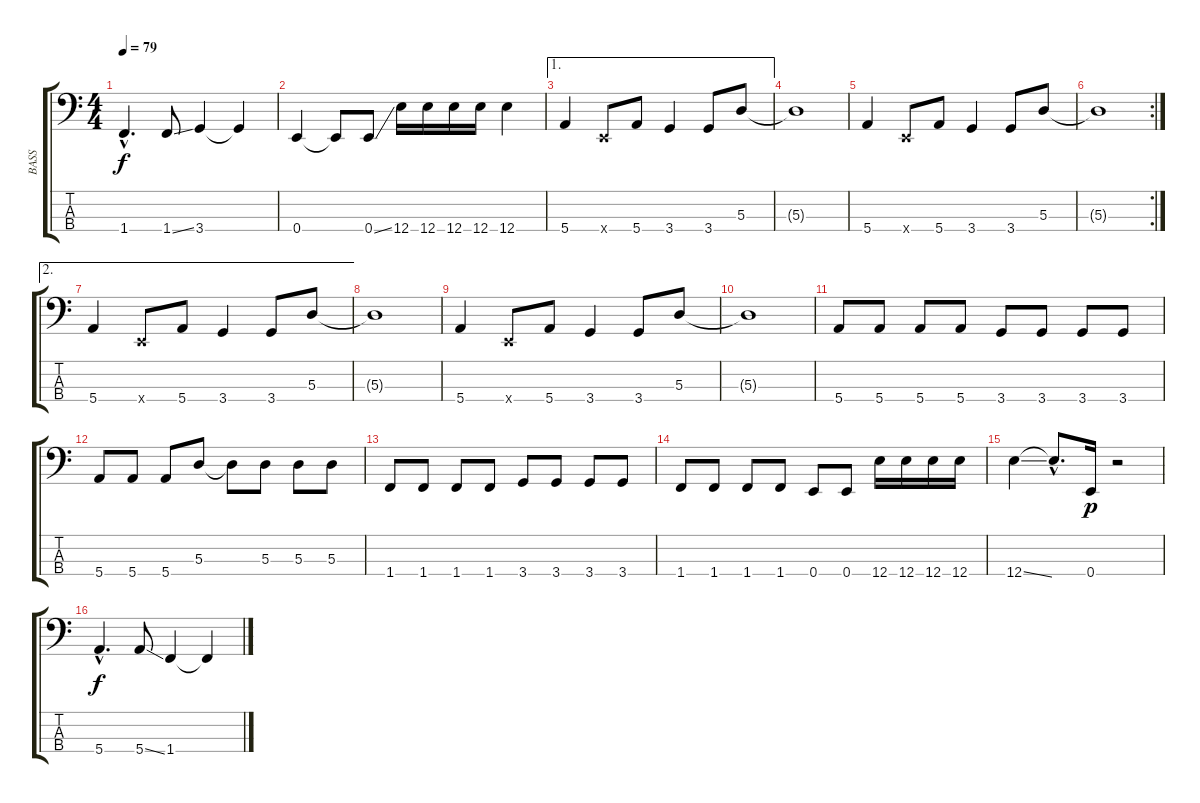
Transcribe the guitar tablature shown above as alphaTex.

\track ("BASS" "BASS") {instrument electricbassfinger}
\staff {score tabs}
\tuning (G2 D2 A1 E1) {hide}
\ts (4 4)
\tempo 79
\clef f4
\ks c
1.4{hac}.4{d dy f} 1.4{ss}.8 3.4.4 3.4{t}.4 |
0.4.4 0.4{t}.8 0.4{ss}.8 12.4.16 12.4.16 12.4.16 12.4.16 12.4.4 |
\ae 1
5.4.4 0.4{x}.8 5.4.8 3.4.4 3.4.8 5.3.8 |
5.3{t}.1 |
5.4.4 0.4{x}.8 5.4.8 3.4.4 3.4.8 5.3.8 |
\rc 2
5.3{t}.1 |
\ae 2
5.4.4 0.4{x}.8 5.4.8 3.4.4 3.4.8 5.3.8 |
5.3{t}.1 |
5.4.4 0.4{x}.8 5.4.8 3.4.4 3.4.8 5.3.8 |
5.3{t}.1 |
5.4.8 5.4.8 5.4.8 5.4.8 3.4.8 3.4.8 3.4.8 3.4.8 |
5.4.8 5.4.8 5.4.8 5.3.8 5.3{t}.8 5.3.8 5.3.8 5.3.8 |
1.4.8 1.4.8 1.4.8 1.4.8 3.4.8 3.4.8 3.4.8 3.4.8 |
1.4.8 1.4.8 1.4.8 1.4.8 0.4.8 0.4.8 12.4.16 12.4.16 12.4.16 12.4.16 |
12.4{ss}.4 12.4{hac t}.8{d} 0.4.16{dy p} r.2 |
5.4{hac}.4{d dy f} 5.4{ss}.8 1.4.4 1.4{t}.4
